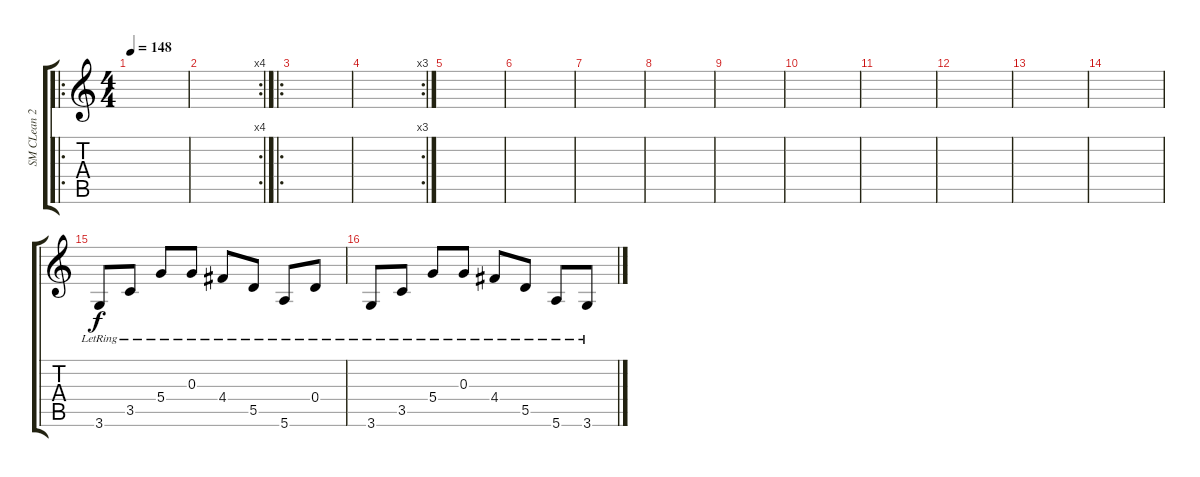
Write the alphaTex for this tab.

\track ("SM CLean 2" "SM CLean 2") {instrument acousticguitarsteel}
\staff {score tabs}
\tuning (E4 B3 G3 D3 A2 E2) {hide}
\ro
\ts (4 4)
\tempo 148
\clef g2
\ks c
|
\rc 4
|
\ro
|
\rc 3
|
|
|
|
|
|
|
|
|
|
|
3.6{lr}.8 3.5{lr}.8 5.4{lr}.8 0.3{lr}.8 4.4{lr}.8 5.5{lr}.8 5.6{lr}.8 0.4{lr}.8 |
3.6{lr}.8 3.5{lr}.8 5.4{lr}.8 0.3{lr}.8 4.4{lr}.8 5.5{lr}.8 5.6{lr}.8 3.6{lr}.8
